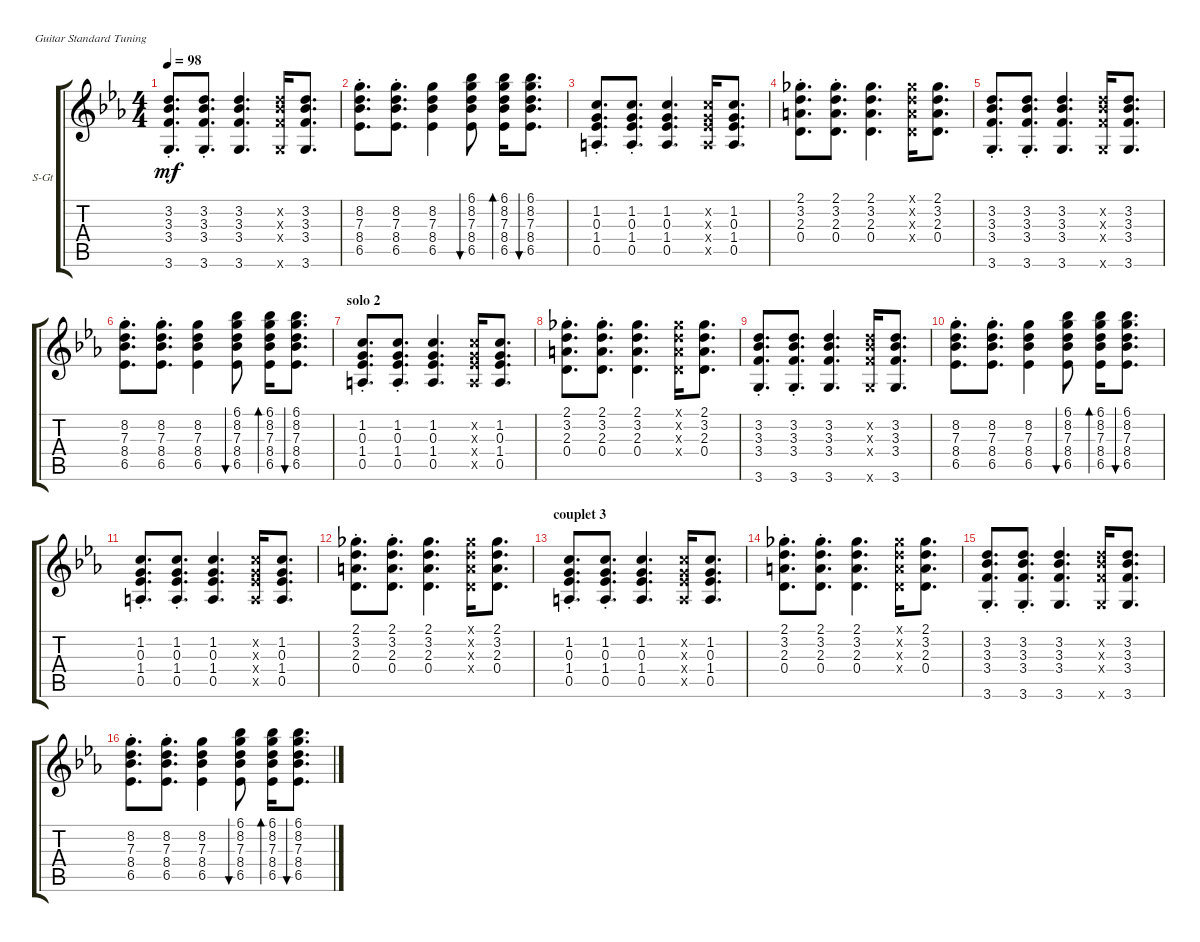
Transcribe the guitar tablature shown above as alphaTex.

\defaultSystemsLayout 4
\bracketExtendMode groupsimilarinstruments
\firstSystemTrackNameOrientation horizontal
\otherSystemsTrackNameOrientation horizontal
\track ("Steel Guitar" "S-Gt") {instrument acousticguitarsteel}
\staff {score tabs}
\tuning (E4 B3 G3 D3 A2 E2)
\ts (4 4)
\tempo 98
\clef g2
\ks cminor
(3.4{st} 3.3{st} 3.2{st} 3.6{st}).8{d dy mf} (3.4{st} 3.3{st} 3.2{st} 3.6{st}).8{d} (3.4 3.3 3.2 3.6).4{d} (3.4{x} 3.3{x} 3.2{x} 3.6{x}).16 (3.4 3.3 3.2 3.6).8{d} |
(6.5{st} 8.4{st} 7.3{st} 8.2{st}).8{d} (6.5{st} 8.4{st} 7.3{st} 8.2{st}).8{d} (6.5 8.4 7.3 8.2).4 (6.5 8.4 7.3 8.2 6.1).8{bu 30} (6.5 8.4 7.3 8.2 6.1).16{bd 30} (6.5 8.4 7.3 8.2 6.1).8{d bu 30} |
(0.5{st} 1.4{st} 0.3{st} 1.2{st}).8{d} (0.5{st} 1.4{st} 0.3{st} 1.2{st}).8{d} (0.5 1.4 0.3 1.2).4{d} (0.5{x} 1.4{x} 0.3{x} 1.2{x}).16 (0.5 1.4 0.3 1.2).8{d} |
(0.4{st} 2.3{st} 3.2{st} 2.1{st}).8{d} (0.4{st} 2.3{st} 3.2{st} 2.1{st}).8{d} (0.4 2.3 3.2 2.1).4{d} (0.4{x} 2.3{x} 3.2{x} 2.1{x}).16 (0.4 2.3 3.2 2.1).8{d} |
(3.4{st} 3.3{st} 3.2{st} 3.6{st}).8{d} (3.4{st} 3.3{st} 3.2{st} 3.6{st}).8{d} (3.4 3.3 3.2 3.6).4{d} (3.4{x} 3.3{x} 3.2{x} 3.6{x}).16 (3.4 3.3 3.2 3.6).8{d} |
(6.5{st} 8.4{st} 7.3{st} 8.2{st}).8{d} (6.5{st} 8.4{st} 7.3{st} 8.2{st}).8{d} (6.5 8.4 7.3 8.2).4 (6.5 8.4 7.3 8.2 6.1).8{bu 30} (6.5 8.4 7.3 8.2 6.1).16{bd 30} (6.5 8.4 7.3 8.2 6.1).8{d bu 30} |
\section ("" "solo 2")
(0.5{st} 1.4{st} 0.3{st} 1.2{st}).8{d} (0.5{st} 1.4{st} 0.3{st} 1.2{st}).8{d} (0.5 1.4 0.3 1.2).4{d} (0.5{x} 1.4{x} 0.3{x} 1.2{x}).16 (0.5 1.4 0.3 1.2).8{d} |
(0.4{st} 2.3{st} 3.2{st} 2.1{st}).8{d} (0.4{st} 2.3{st} 3.2{st} 2.1{st}).8{d} (0.4 2.3 3.2 2.1).4{d} (0.4{x} 2.3{x} 3.2{x} 2.1{x}).16 (0.4 2.3 3.2 2.1).8{d} |
(3.4{st} 3.3{st} 3.2{st} 3.6{st}).8{d} (3.4{st} 3.3{st} 3.2{st} 3.6{st}).8{d} (3.4 3.3 3.2 3.6).4{d} (3.4{x} 3.3{x} 3.2{x} 3.6{x}).16 (3.4 3.3 3.2 3.6).8{d} |
(6.5{st} 8.4{st} 7.3{st} 8.2{st}).8{d} (6.5{st} 8.4{st} 7.3{st} 8.2{st}).8{d} (6.5 8.4 7.3 8.2).4 (6.5 8.4 7.3 8.2 6.1).8{bu 30} (6.5 8.4 7.3 8.2 6.1).16{bd 30} (6.5 8.4 7.3 8.2 6.1).8{d bu 30} |
(0.5{st} 1.4{st} 0.3{st} 1.2{st}).8{d} (0.5{st} 1.4{st} 0.3{st} 1.2{st}).8{d} (0.5 1.4 0.3 1.2).4{d} (0.5{x} 1.4{x} 0.3{x} 1.2{x}).16 (0.5 1.4 0.3 1.2).8{d} |
(0.4{st} 2.3{st} 3.2{st} 2.1{st}).8{d} (0.4{st} 2.3{st} 3.2{st} 2.1{st}).8{d} (0.4 2.3 3.2 2.1).4{d} (0.4{x} 2.3{x} 3.2{x} 2.1{x}).16 (0.4 2.3 3.2 2.1).8{d} |
\section ("" "couplet 3")
(0.5{st} 1.4{st} 0.3{st} 1.2{st}).8{d} (0.5{st} 1.4{st} 0.3{st} 1.2{st}).8{d} (0.5 1.4 0.3 1.2).4{d} (0.5{x} 1.4{x} 0.3{x} 1.2{x}).16 (0.5 1.4 0.3 1.2).8{d} |
(0.4{st} 2.3{st} 3.2{st} 2.1{st}).8{d} (0.4{st} 2.3{st} 3.2{st} 2.1{st}).8{d} (0.4 2.3 3.2 2.1).4{d} (0.4{x} 2.3{x} 3.2{x} 2.1{x}).16 (0.4 2.3 3.2 2.1).8{d} |
(3.4{st} 3.3{st} 3.2{st} 3.6{st}).8{d} (3.4{st} 3.3{st} 3.2{st} 3.6{st}).8{d} (3.4 3.3 3.2 3.6).4{d} (3.4{x} 3.3{x} 3.2{x} 3.6{x}).16 (3.4 3.3 3.2 3.6).8{d} |
(6.5{st} 8.4{st} 7.3{st} 8.2{st}).8{d} (6.5{st} 8.4{st} 7.3{st} 8.2{st}).8{d} (6.5 8.4 7.3 8.2).4 (6.5 8.4 7.3 8.2 6.1).8{bu 30} (6.5 8.4 7.3 8.2 6.1).16{bd 30} (6.5 8.4 7.3 8.2 6.1).8{d bu 30}
